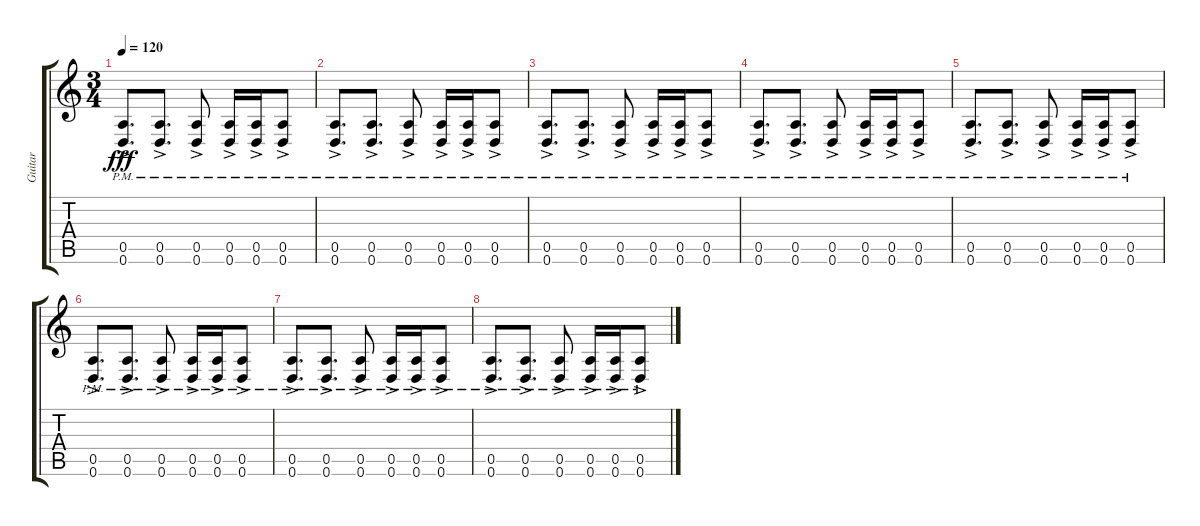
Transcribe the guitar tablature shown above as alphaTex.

\track ("Guitar" "Guitar") {instrument distortionguitar}
\staff {score tabs}
\tuning (E4 B3 G3 D3 A2 D2) {hide}
\ts (3 4)
\tempo 120
\clef g2
\ks c
(0.5{ac pm} 0.6{ac pm}).8{d dy fff} (0.5{ac pm} 0.6{ac pm}).8{d} (0.5{ac pm} 0.6{ac pm}).8 (0.5{ac pm} 0.6{ac pm}).16 (0.5{ac pm} 0.6{ac pm}).16 (0.5{ac pm} 0.6{ac pm}).8 |
(0.5{ac pm} 0.6{ac pm}).8{d} (0.5{ac pm} 0.6{ac pm}).8{d} (0.5{ac pm} 0.6{ac pm}).8 (0.5{ac pm} 0.6{ac pm}).16 (0.5{ac pm} 0.6{ac pm}).16 (0.5{ac pm} 0.6{ac pm}).8 |
(0.5{ac pm} 0.6{ac pm}).8{d} (0.5{ac pm} 0.6{ac pm}).8{d} (0.5{ac pm} 0.6{ac pm}).8 (0.5{ac pm} 0.6{ac pm}).16 (0.5{ac pm} 0.6{ac pm}).16 (0.5{ac pm} 0.6{ac pm}).8 |
(0.5{ac pm} 0.6{ac pm}).8{d} (0.5{ac pm} 0.6{ac pm}).8{d} (0.5{ac pm} 0.6{ac pm}).8 (0.5{ac pm} 0.6{ac pm}).16 (0.5{ac pm} 0.6{ac pm}).16 (0.5{ac pm} 0.6{ac pm}).8 |
(0.5{ac pm} 0.6{ac pm}).8{d} (0.5{ac pm} 0.6{ac pm}).8{d} (0.5{ac pm} 0.6{ac pm}).8 (0.5{ac pm} 0.6{ac pm}).16 (0.5{ac pm} 0.6{ac pm}).16 (0.5{ac pm} 0.6{ac pm}).8 |
(0.5{ac pm} 0.6{ac pm}).8{d} (0.5{ac pm} 0.6{ac pm}).8{d} (0.5{ac pm} 0.6{ac pm}).8 (0.5{ac pm} 0.6{ac pm}).16 (0.5{ac pm} 0.6{ac pm}).16 (0.5{ac pm} 0.6{ac pm}).8 |
(0.5{ac pm} 0.6{ac pm}).8{d} (0.5{ac pm} 0.6{ac pm}).8{d} (0.5{ac pm} 0.6{ac pm}).8 (0.5{ac pm} 0.6{ac pm}).16 (0.5{ac pm} 0.6{ac pm}).16 (0.5{ac pm} 0.6{ac pm}).8 |
(0.5{ac pm} 0.6{ac pm}).8{d} (0.5{ac pm} 0.6{ac pm}).8{d} (0.5{ac pm} 0.6{ac pm}).8 (0.5{ac pm} 0.6{ac pm}).16 (0.5{ac pm} 0.6{ac pm}).16 (0.5{ac pm} 0.6{ac pm}).8
